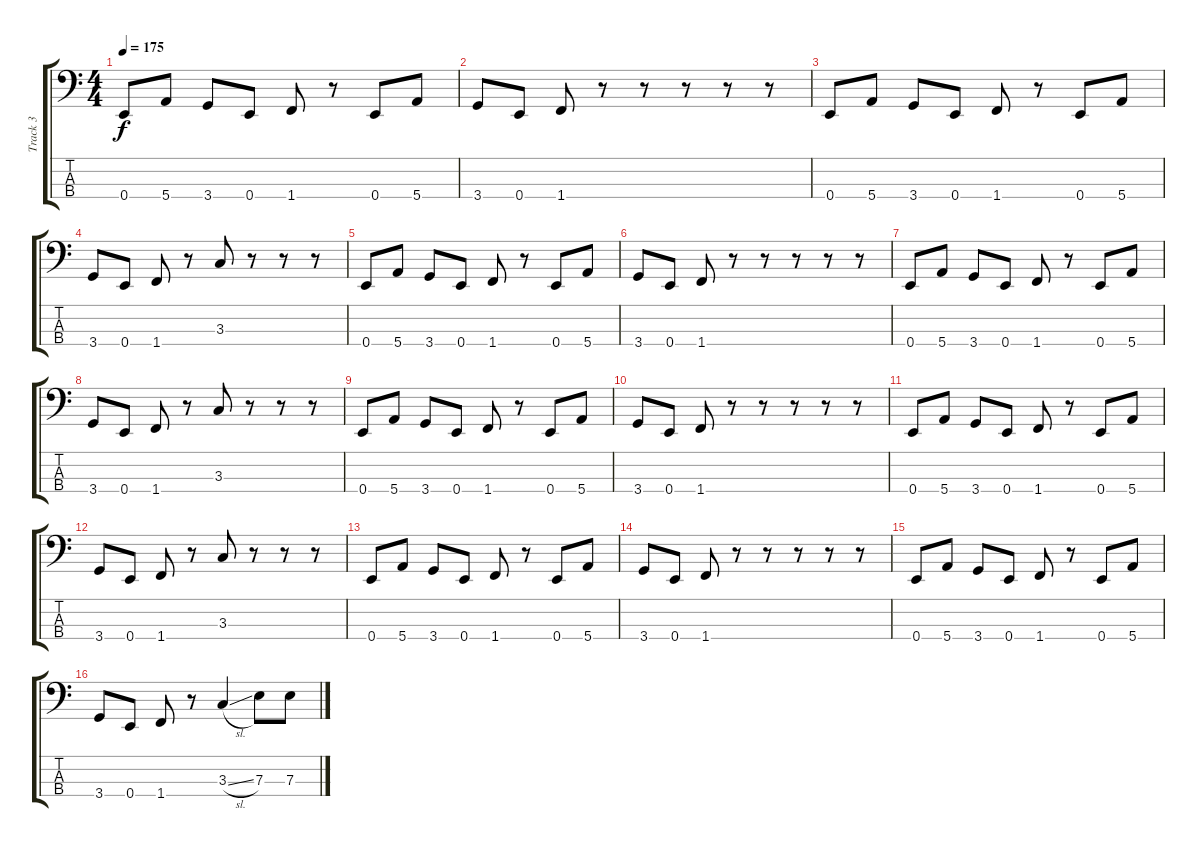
\track ("Track 3" "Track 3") {instrument electricbassfinger}
\staff {score tabs}
\tuning (G2 D2 A1 E1) {hide}
\ts (4 4)
\tempo 175
\clef f4
\ks c
0.4.8{dy f} 5.4.8 3.4.8 0.4.8 1.4.8 r.8 0.4.8 5.4.8 |
3.4.8 0.4.8 1.4.8 r.8 r.8 r.8 r.8 r.8 |
0.4.8 5.4.8 3.4.8 0.4.8 1.4.8 r.8 0.4.8 5.4.8 |
3.4.8 0.4.8 1.4.8 r.8 3.3.8 r.8 r.8 r.8 |
0.4.8 5.4.8 3.4.8 0.4.8 1.4.8 r.8 0.4.8 5.4.8 |
3.4.8 0.4.8 1.4.8 r.8 r.8 r.8 r.8 r.8 |
0.4.8 5.4.8 3.4.8 0.4.8 1.4.8 r.8 0.4.8 5.4.8 |
3.4.8 0.4.8 1.4.8 r.8 3.3.8 r.8 r.8 r.8 |
0.4.8 5.4.8 3.4.8 0.4.8 1.4.8 r.8 0.4.8 5.4.8 |
3.4.8 0.4.8 1.4.8 r.8 r.8 r.8 r.8 r.8 |
0.4.8 5.4.8 3.4.8 0.4.8 1.4.8 r.8 0.4.8 5.4.8 |
3.4.8 0.4.8 1.4.8 r.8 3.3.8 r.8 r.8 r.8 |
0.4.8 5.4.8 3.4.8 0.4.8 1.4.8 r.8 0.4.8 5.4.8 |
3.4.8 0.4.8 1.4.8 r.8 r.8 r.8 r.8 r.8 |
0.4.8 5.4.8 3.4.8 0.4.8 1.4.8 r.8 0.4.8 5.4.8 |
3.4.8 0.4.8 1.4.8 r.8 3.3{sl}.4 7.3.8 7.3.8
